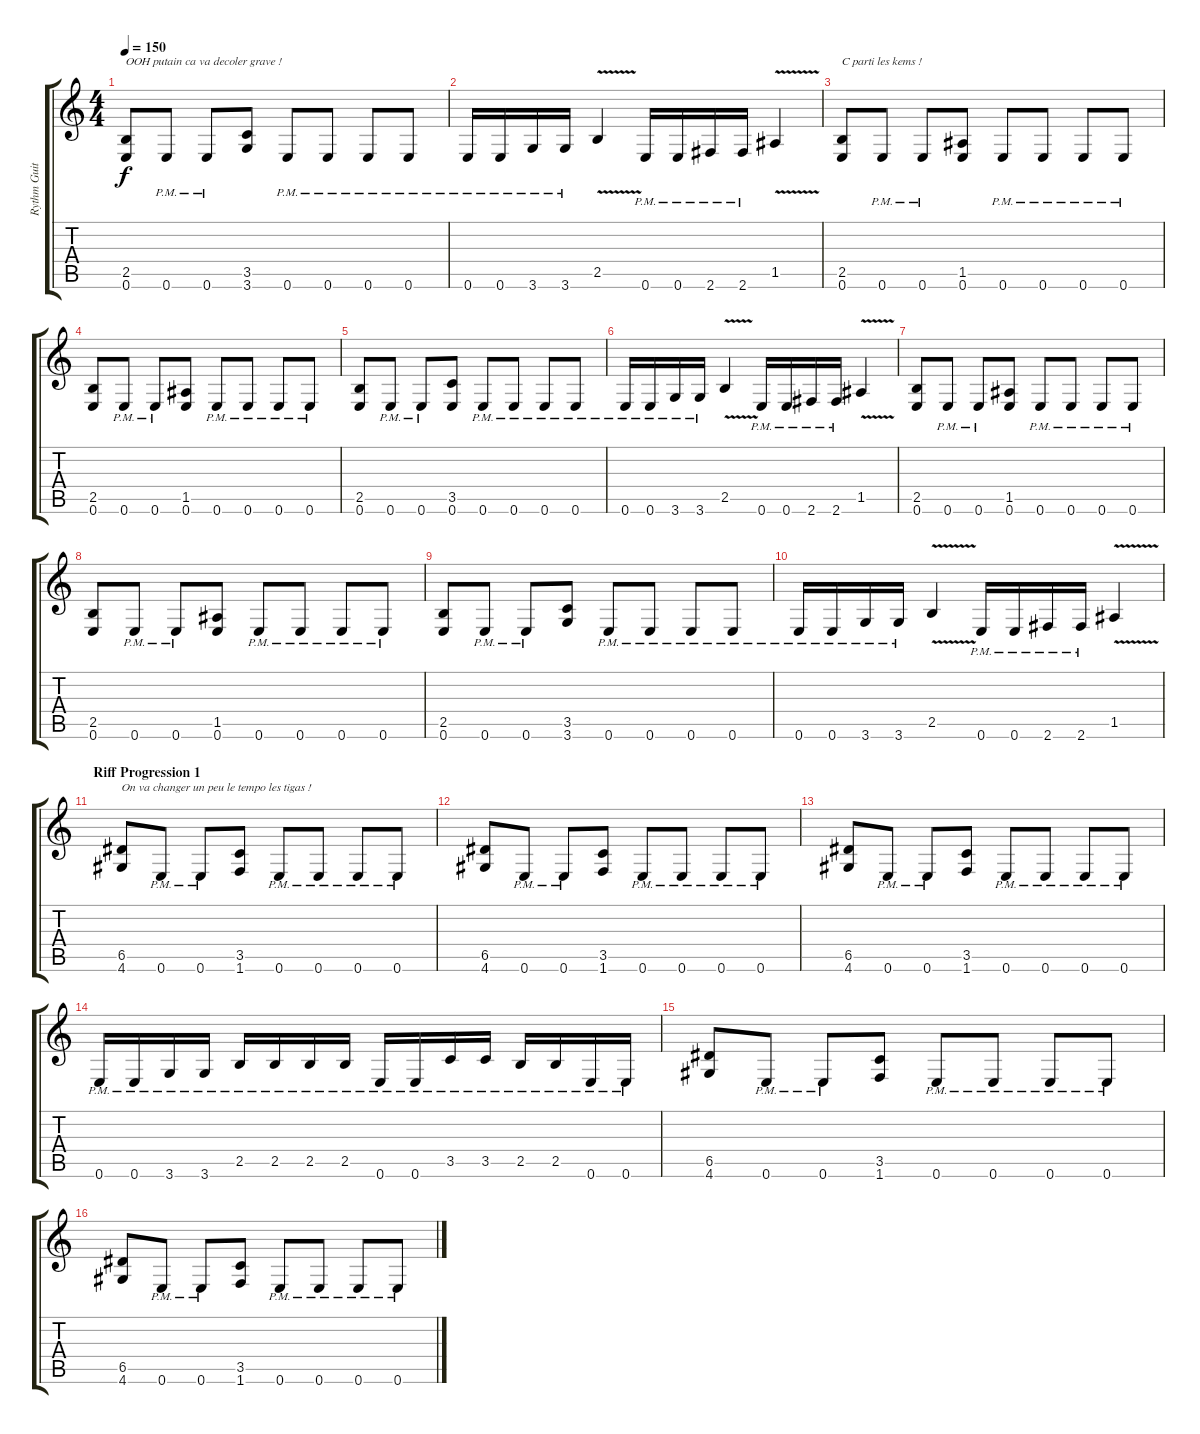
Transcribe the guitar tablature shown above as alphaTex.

\track ("Rythm Guitars" "Rythm Guit") {instrument distortionguitar}
\staff {score tabs}
\tuning (E4 B3 G3 D3 A2 E2) {hide}
\ts (4 4)
\tempo 150
\clef g2
\ks c
(2.5 0.6).8{txt "OOH putain ca va decoler grave !" dy f} 0.6{pm}.8 0.6{pm}.8 (3.5 3.6).8 0.6{pm}.8 0.6{pm}.8 0.6{pm}.8 0.6{pm}.8 |
0.6{pm}.16 0.6{pm}.16 3.6{pm}.16 3.6{pm}.16 2.5{v}.4 0.6{pm}.16 0.6{pm}.16 2.6{pm}.16 2.6{pm}.16 1.5{v}.4 |
(2.5 0.6).8{txt "C parti les kems !"} 0.6{pm}.8 0.6{pm}.8 (1.5 0.6).8 0.6{pm}.8 0.6{pm}.8 0.6{pm}.8 0.6{pm}.8 |
(2.5 0.6).8 0.6{pm}.8 0.6{pm}.8 (1.5 0.6).8 0.6{pm}.8 0.6{pm}.8 0.6{pm}.8 0.6{pm}.8 |
(2.5 0.6).8 0.6{pm}.8 0.6{pm}.8 (3.5 0.6).8 0.6{pm}.8 0.6{pm}.8 0.6{pm}.8 0.6{pm}.8 |
0.6{pm}.16 0.6{pm}.16 3.6{pm}.16 3.6{pm}.16 2.5{v}.4 0.6{pm}.16 0.6{pm}.16 2.6{pm}.16 2.6{pm}.16 1.5{v}.4 |
(2.5 0.6).8 0.6{pm}.8 0.6{pm}.8 (1.5 0.6).8 0.6{pm}.8 0.6{pm}.8 0.6{pm}.8 0.6{pm}.8 |
(2.5 0.6).8 0.6{pm}.8 0.6{pm}.8 (1.5 0.6).8 0.6{pm}.8 0.6{pm}.8 0.6{pm}.8 0.6{pm}.8 |
(2.5 0.6).8 0.6{pm}.8 0.6{pm}.8 (3.5 3.6).8 0.6{pm}.8 0.6{pm}.8 0.6{pm}.8 0.6{pm}.8 |
0.6{pm}.16 0.6{pm}.16 3.6{pm}.16 3.6{pm}.16 2.5{v}.4 0.6{pm}.16 0.6{pm}.16 2.6{pm}.16 2.6{pm}.16 1.5{v}.4 |
\section ("" "Riff Progression 1")
(6.5 4.6).8{txt "On va changer un peu le tempo les tigas !"} 0.6{pm}.8 0.6{pm}.8 (3.5 1.6).8 0.6{pm}.8 0.6{pm}.8 0.6{pm}.8 0.6{pm}.8 |
(6.5 4.6).8 0.6{pm}.8 0.6{pm}.8 (3.5 1.6).8 0.6{pm}.8 0.6{pm}.8 0.6{pm}.8 0.6{pm}.8 |
(6.5 4.6).8 0.6{pm}.8 0.6{pm}.8 (3.5 1.6).8 0.6{pm}.8 0.6{pm}.8 0.6{pm}.8 0.6{pm}.8 |
0.6{pm}.16 0.6{pm}.16 3.6{pm}.16 3.6{pm}.16 2.5{pm}.16 2.5{pm}.16 2.5{pm}.16 2.5{pm}.16 0.6{pm}.16 0.6{pm}.16 3.5{pm}.16 3.5{pm}.16 2.5{pm}.16 2.5{pm}.16 0.6{pm}.16 0.6{pm}.16 |
(6.5 4.6).8 0.6{pm}.8 0.6{pm}.8 (3.5 1.6).8 0.6{pm}.8 0.6{pm}.8 0.6{pm}.8 0.6{pm}.8 |
(6.5 4.6).8 0.6{pm}.8 0.6{pm}.8 (3.5 1.6).8 0.6{pm}.8 0.6{pm}.8 0.6{pm}.8 0.6{pm}.8
